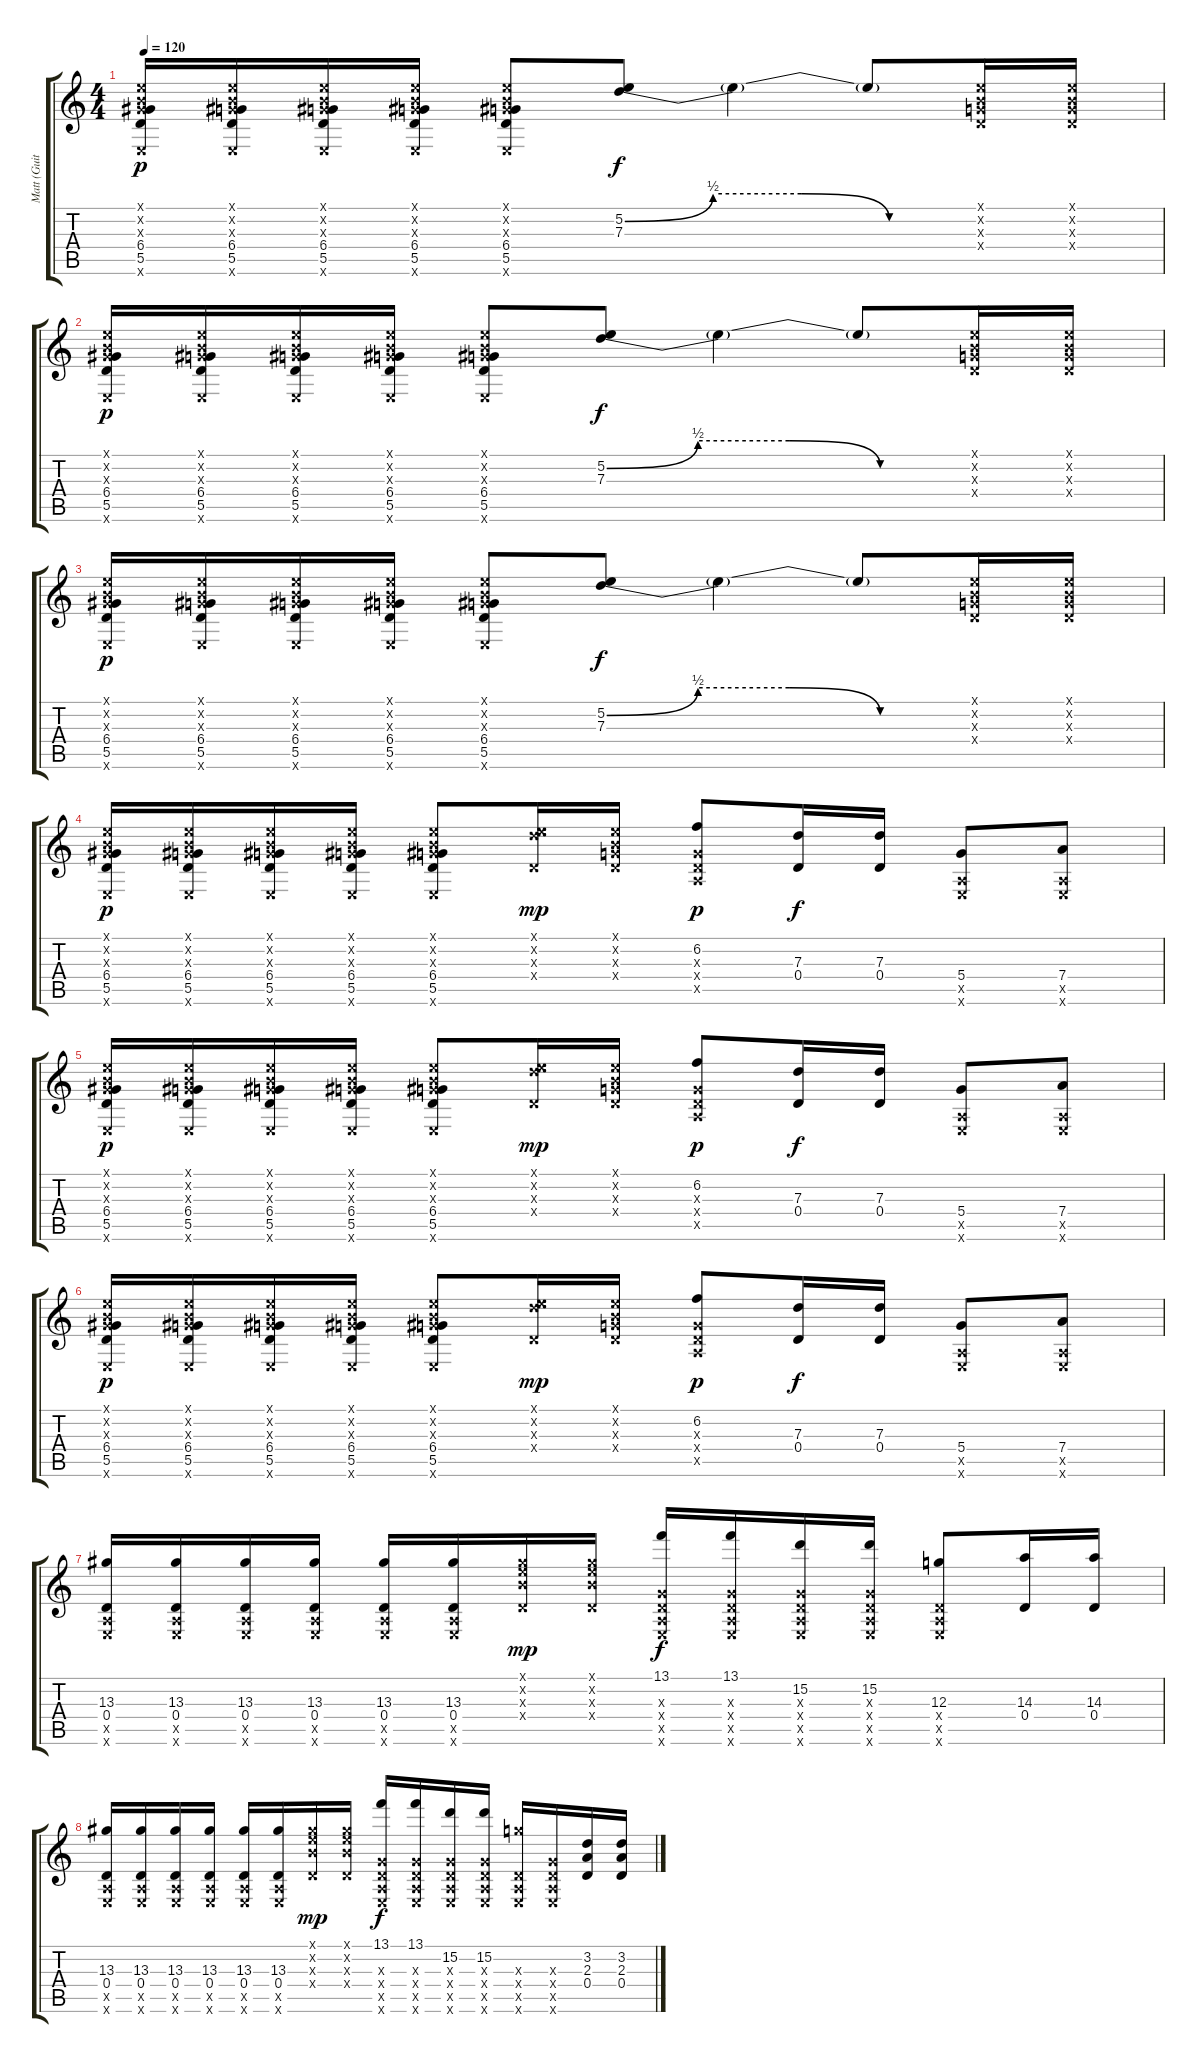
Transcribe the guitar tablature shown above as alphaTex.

\track ("Matt (Guitar2) Overdubs" "Matt (Guit") {instrument overdrivenguitar}
\staff {score tabs}
\tuning (E4 B3 G3 D3 A2 E2) {hide}
\ts (4 4)
\tempo 120
\clef g2
\ks c
(0.1{x} 0.2{x} 0.3{x} 6.4 5.5 0.6{x}).16{dy p volume 14} (0.1{x} 0.2{x} 0.3{x} 6.4 5.5 0.6{x}).16 (0.1{x} 0.2{x} 0.3{x} 6.4 5.5 0.6{x}).16 (0.1{x} 0.2{x} 0.3{x} 6.4 5.5 0.6{x}).16 (0.1{x} 0.2{x} 0.3{x} 6.4 5.5 0.6{x}).8 (5.2{be (custom 0 0 15 2 30 2 45 0 60 0)} 7.3).8{dy f} 5.2{t}.4 5.2{t}.8 (0.1{x} 0.2{x} 0.3{x} 0.4{x}).16 (0.1{x} 0.2{x} 0.3{x} 0.4{x}).16 |
(0.1{x} 0.2{x} 0.3{x} 6.4 5.5 0.6{x}).16{dy p} (0.1{x} 0.2{x} 0.3{x} 6.4 5.5 0.6{x}).16 (0.1{x} 0.2{x} 0.3{x} 6.4 5.5 0.6{x}).16 (0.1{x} 0.2{x} 0.3{x} 6.4 5.5 0.6{x}).16 (0.1{x} 0.2{x} 0.3{x} 6.4 5.5 0.6{x}).8 (5.2{be (custom 0 0 15 2 30 2 45 0 60 0)} 7.3).8{dy f} 5.2{t}.4 5.2{t}.8 (0.1{x} 0.2{x} 0.3{x} 0.4{x}).16 (0.1{x} 0.2{x} 0.3{x} 0.4{x}).16 |
(0.1{x} 0.2{x} 0.3{x} 6.4 5.5 0.6{x}).16{dy p} (0.1{x} 0.2{x} 0.3{x} 6.4 5.5 0.6{x}).16 (0.1{x} 0.2{x} 0.3{x} 6.4 5.5 0.6{x}).16 (0.1{x} 0.2{x} 0.3{x} 6.4 5.5 0.6{x}).16 (0.1{x} 0.2{x} 0.3{x} 6.4 5.5 0.6{x}).8 (5.2{be (custom 0 0 15 2 30 2 45 0 60 0)} 7.3).8{dy f} 5.2{t}.4 5.2{t}.8 (0.1{x} 0.2{x} 0.3{x} 0.4{x}).16 (0.1{x} 0.2{x} 0.3{x} 0.4{x}).16 |
(0.1{x} 0.2{x} 0.3{x} 6.4 5.5 0.6{x}).16{dy p} (0.1{x} 0.2{x} 0.3{x} 6.4 5.5 0.6{x}).16 (0.1{x} 0.2{x} 0.3{x} 6.4 5.5 0.6{x}).16 (0.1{x} 0.2{x} 0.3{x} 6.4 5.5 0.6{x}).16 (0.1{x} 0.2{x} 0.3{x} 6.4 5.5 0.6{x}).8 (0.1{x} 5.2{x} 7.3{x} 0.4{x}).16{dy mp} (0.1{x} 0.2{x} 0.3{x} 0.4{x}).16 (6.2 0.3{x} 0.4{x} 0.5{x}).8{dy p} (7.3 0.4).16{dy f} (7.3 0.4).16 (5.4 0.5{x} 0.6{x}).8 (7.4 0.5{x} 0.6{x}).8 |
(0.1{x} 0.2{x} 0.3{x} 6.4 5.5 0.6{x}).16{dy p} (0.1{x} 0.2{x} 0.3{x} 6.4 5.5 0.6{x}).16 (0.1{x} 0.2{x} 0.3{x} 6.4 5.5 0.6{x}).16 (0.1{x} 0.2{x} 0.3{x} 6.4 5.5 0.6{x}).16 (0.1{x} 0.2{x} 0.3{x} 6.4 5.5 0.6{x}).8 (0.1{x} 5.2{x} 7.3{x} 0.4{x}).16{dy mp} (0.1{x} 0.2{x} 0.3{x} 0.4{x}).16 (6.2 0.3{x} 0.4{x} 0.5{x}).8{dy p} (7.3 0.4).16{dy f} (7.3 0.4).16 (5.4 0.5{x} 0.6{x}).8 (7.4 0.5{x} 0.6{x}).8 |
(0.1{x} 0.2{x} 0.3{x} 6.4 5.5 0.6{x}).16{dy p} (0.1{x} 0.2{x} 0.3{x} 6.4 5.5 0.6{x}).16 (0.1{x} 0.2{x} 0.3{x} 6.4 5.5 0.6{x}).16 (0.1{x} 0.2{x} 0.3{x} 6.4 5.5 0.6{x}).16 (0.1{x} 0.2{x} 0.3{x} 6.4 5.5 0.6{x}).8 (0.1{x} 5.2{x} 7.3{x} 0.4{x}).16{dy mp} (0.1{x} 0.2{x} 0.3{x} 0.4{x}).16 (6.2 0.3{x} 0.4{x} 0.5{x}).8{dy p} (7.3 0.4).16{dy f} (7.3 0.4).16 (5.4 0.5{x} 0.6{x}).8 (7.4 0.5{x} 0.6{x}).8 |
(13.3 0.4 0.5{x} 0.6{x}).16 (13.3 0.4 0.5{x} 0.6{x}).16 (13.3 0.4 0.5{x} 0.6{x}).16 (13.3 0.4 0.5{x} 0.6{x}).16 (13.3 0.4 0.5{x} 0.6{x}).16 (13.3 0.4 0.5{x} 0.6{x}).16 (0.1{x} 0.2{x} 13.3{x} 0.4{x}).16{dy mp} (0.1{x} 0.2{x} 13.3{x} 0.4{x}).16 (13.1 0.3{x} 0.4{x} 0.5{x} 0.6{x}).16{dy f} (13.1 0.3{x} 0.4{x} 0.5{x} 0.6{x}).16 (15.2 0.3{x} 0.4{x} 0.5{x} 0.6{x}).16 (15.2 0.3{x} 0.4{x} 0.5{x} 0.6{x}).16 (12.3 0.4{x} 0.5{x} 0.6{x}).8 (14.3 0.4).16 (14.3 0.4).16 |
(13.3 0.4 0.5{x} 0.6{x}).16 (13.3 0.4 0.5{x} 0.6{x}).16 (13.3 0.4 0.5{x} 0.6{x}).16 (13.3 0.4 0.5{x} 0.6{x}).16 (13.3 0.4 0.5{x} 0.6{x}).16 (13.3 0.4 0.5{x} 0.6{x}).16 (0.1{x} 0.2{x} 13.3{x} 0.4{x}).16{dy mp} (0.1{x} 0.2{x} 13.3{x} 0.4{x}).16 (13.1 0.3{x} 0.4{x} 0.5{x} 0.6{x}).16{dy f} (13.1 0.3{x} 0.4{x} 0.5{x} 0.6{x}).16 (15.2 0.3{x} 0.4{x} 0.5{x} 0.6{x}).16 (15.2 0.3{x} 0.4{x} 0.5{x} 0.6{x}).16 (12.3{x} 0.4{x} 0.5{x} 0.6{x}).16 (0.3{x} 0.4{x} 0.5{x} 0.6{x}).16 (3.2 2.3 0.4).16 (3.2 2.3 0.4).16
